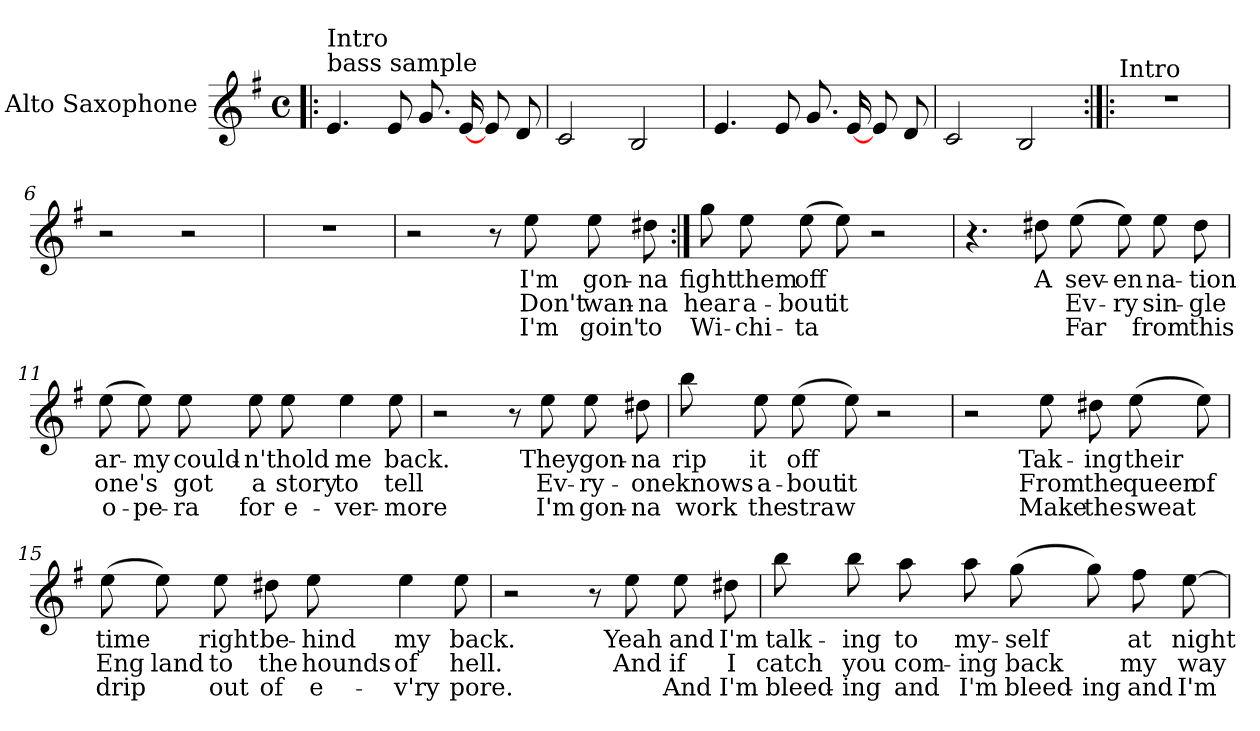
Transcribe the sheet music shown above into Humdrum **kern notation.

**kern	**text	**text	**text
*part1	*part1	*part1	*part1
*staff1	*staff1	*staff1	*staff1
*I"Alto Saxophone	*	*	*
*I'Alto Sax.	*	*	*
*clefG2	*	*	*
*k[f#]	*	*	*
*e:	*	*	*
*M4/4	*	*	*
*met(c)	*	*	*
=1!|:	=1!|:	=1!|:	=1!|:
!LO:TX:a:t=bass sample	!	!	!
!LO:TX:a:t=Intro	!	!	!
4.e	.	.	.
8e	.	.	.
8.gL	.	.	.
[16e	.	.	.
8eL	.	.	.
8d	.	.	.
=2	=2	=2	=2
2c	.	.	.
2B	.	.	.
=3	=3	=3	=3
4.e	.	.	.
8e	.	.	.
8.gL	.	.	.
[16e	.	.	.
8eL	.	.	.
8d	.	.	.
=4	=4	=4	=4
2c	.	.	.
2B	.	.	.
!!LO:LB:g=z
=5:|!|:	=5:|!|:	=5:|!|:	=5:|!|:
!LO:TX:a:t=Intro	!	!	!
1r	.	.	.
=6	=6	=6	=6
2r	.	.	.
2r	.	.	.
=7	=7	=7	=7
1r	.	.	.
=8	=8	=8	=8
2r	.	.	.
8r	.	.	.
8ee	-I'm	-Don't	-I'm
8eeL	-gon-	-wan-	-goin'
8dd#	-na	-na	-to
!!LO:LB:g=z
=9:|!	=9:|!	=9:|!	=9:|!
8ggL	-fight	-hear	-Wi-
8ee	-them	-a-	-chi-
(8ee	-off	-bout	-ta
8ee)	.	-it	.
2r	.	.	.
=10	=10	=10	=10
4.r	.	.	.
8dd#	-A	.	.
(8eeL	-sev-	-Ev-	-Far
8ee)	-en	-ry	.
8ee	-na-	-sin-	-from
8dd#	-tion	-gle	-this
=11	=11	=11	=11
(8eeL	-ar-	-one's	-o-
8ee)	-my	.	-pe-
8ee	-could-	-got	-ra
8ee	-n't	-a	-for
8eeL	-hold	-story	-e-
4ee	-me	-to	-ver-
8ee	-back.	-tell	-more
=12	=12	=12	=12
2r	.	.	.
8r	.	.	.
8ee	-They	-Ev-	-I'm
8eeL	-gon-	-ry-	-gon-
8dd#	-na	-one	-na
!!LO:LB:g=z
=13	=13	=13	=13
8bbL	-rip	-knows	-work
8ee	-it	-a-	-the
(8ee	-off	-bout	-straw
8ee)	.	-it	.
2r	.	.	.
=14	=14	=14	=14
2r	.	.	.
8eeL	-Tak-	-From	-Make
8dd#	-ing	-the	-the
(8ee	-their	-queen	-sweat
8ee)	.	-of	.
=15	=15	=15	=15
(8eeL	-time	-Eng	-drip
8ee)	.	-land	.
8ee	-right	-to	-out
8dd#	-be-	-the	-of
8eeL	-hind	-hounds	-e-
4ee	-my	-of	-v'ry
8ee	-back.	-hell.	-pore.
=16	=16	=16	=16
2r	.	.	.
8r	.	.	.
8ee	-Yeah	-And	.
8eeL	-and	-if	-And
8dd#	-I'm	-I	-I'm
!!LO:LB:g=z
=17	=17	=17	=17
8bbL	-talk-	-catch	-bleed-
8bb	-ing	-you	-ing
8aa	-to	-com-	-and
8aa	-my-	-ing	-I'm
(8ggL	-self	-back	-bleed-
8gg)	.	.	-ing
8ff#	-at	-my	-and
[8ee	-night	-way	-I'm
=	=	=	=
*-	*-	*-	*-
